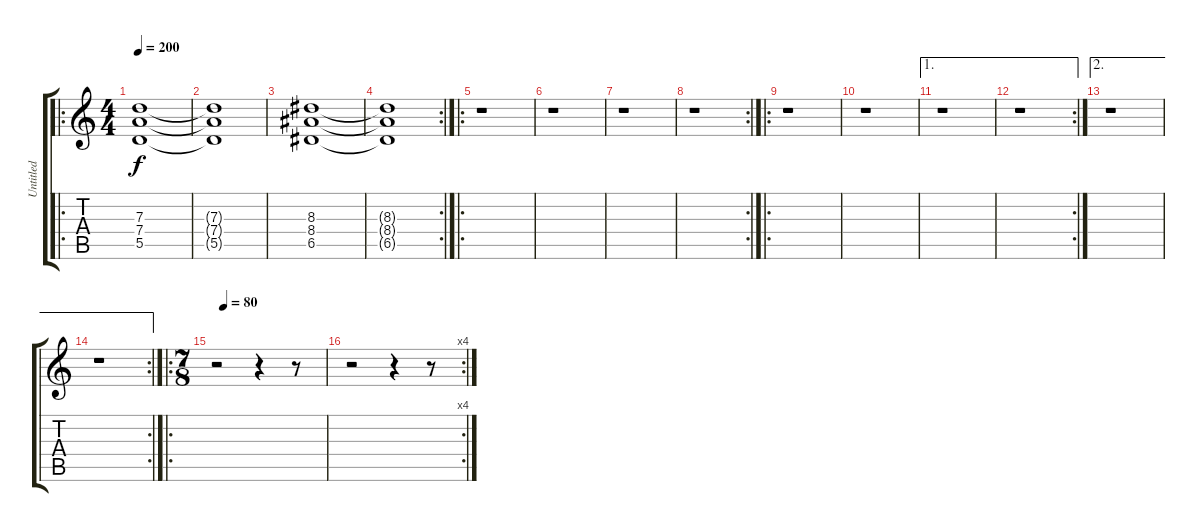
\track ("Untitled" "Untitled") {instrument electricguitarclean}
\staff {score tabs}
\tuning (E4 B3 G3 D3 A2 D2) {hide}
\ro
\ts (4 4)
\tempo 200
\clef g2
\ks c
(7.3 7.4 5.5).1{dy f instrument electricguitarclean} |
(7.3{t} 7.4{t} 5.5{t}).1 |
(8.3 8.4 6.5).1 |
\rc 2
(8.3{t} 8.4{t} 6.5{t}).1 |
\ro
r.1 |
r.1 |
r.1 |
\rc 2
r.1 |
\ro
r.1 |
r.1 |
\ae 1
r.1 |
\ae 1
\rc 2
r.1 |
\ae 2
r.1 |
\ae 2
\rc 2
r.1 |
\ro
\ts (7 8)
\tempo (80 0.07142857142857142)
r.2 r.4 r.8 |
\rc 4
r.2 r.4 r.8
